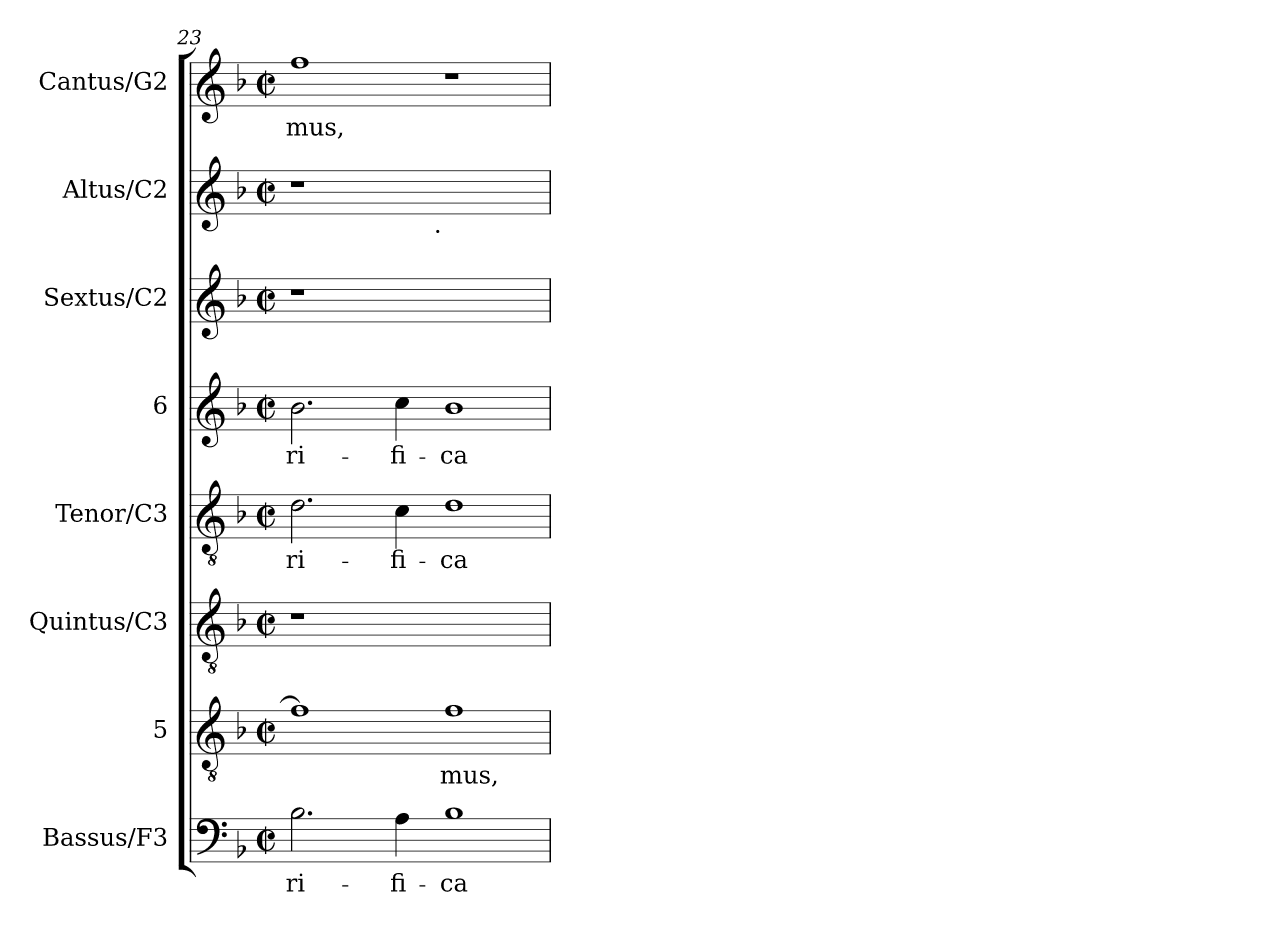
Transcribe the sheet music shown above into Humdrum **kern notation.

**kern	**text	**kern	**text	**kern	**kern	**text	**kern	**text	**kern	**kern	**kern	**text
*part8	*part8	*part7	*part7	*part6	*part5	*part5	*part4	*part4	*part3	*part2	*part1	*part1
*staff8	*staff8	*staff7	*staff7	*staff6	*staff5	*staff5	*staff4	*staff4	*staff3	*staff2	*staff1	*staff1
*I"Bassus/F3	*	*I"5	*	*I"Quintus/C3	*I"Tenor/C3	*	*I"6	*	*I"Sextus/C2	*I"Altus/C2	*I"Cantus/G2	*
*I'B	*	*	*	*	*I'T	*	*	*	*	*I'A	*I'C	*
*clefF4	*	*clefGv2	*	*clefGv2	*clefGv2	*	*clefG2	*	*clefG2	*clefG2	*clefG2	*
*k[b-]	*	*k[b-]	*	*k[b-]	*k[b-]	*	*k[b-]	*	*k[b-]	*k[b-]	*k[b-]	*
*F:	*	*F:	*	*F:	*F:	*	*F:	*	*F:	*F:	*F:	*
*M2/2	*	*M2/2	*	*M2/2	*M2/2	*	*M2/2	*	*M2/2	*M2/2	*M2/2	*
*met(c|)	*	*met(c|)	*	*met(c|)	*met(c|)	*	*met(c|)	*	*met(c|)	*met(c|)	*met(c|)	*
=23	=23	=23	=23	=23	=23	=23	=23	=23	=23	=23	=23	=23
!	!LO:LY:b:cj	!	!LO:LY:b:cj	!	!	!LO:LY:b:cj	!	!LO:LY:b:cj	!	!	!	!LO:LY:b:cj
*	*	*	*	*	*	*	*	*	*	*^	*	*
2.B-\	-ri-	1f]	--	1r	2.d\	-ri-	2.b-\	-ri-	1r	1r	2ryy	1ff	-mus,
.	.	.	.	.	.	.	.	.	.	.	4...ryy	.	.
!	!LO:LY:b:cj	!	!	!	!	!LO:LY:b:cj	!	!LO:LY:b:cj	!	!	!	!	!
4A\	-fi-	.	.	.	4c\	-fi-	4cc\	-fi-	.	.	.	.	.
!	!	!	!	!	!	!	!	!	!	!	!LO:TX:b:t=.	!	!
.	.	.	.	.	.	.	.	.	.	.	1ryy	.	.
!	!LO:LY:b:cj	!	!LO:LY:b:cj	!	!	!LO:LY:b:cj	!	!LO:LY:b:cj	!	!	!	!	!
1B-	-ca-	1f	-mus,	1ryy	1d	-ca-	1b-	-ca-	1ryy	1ryy	.	1r	.
.	.	.	.	.	.	.	.	.	.	.	32ryy	.	.
*	*	*	*	*	*	*	*	*	*	*v	*v	*	*
=	=	=	=	=	=	=	=	=	=	=	=	=
*-	*-	*-	*-	*-	*-	*-	*-	*-	*-	*-	*-	*-
